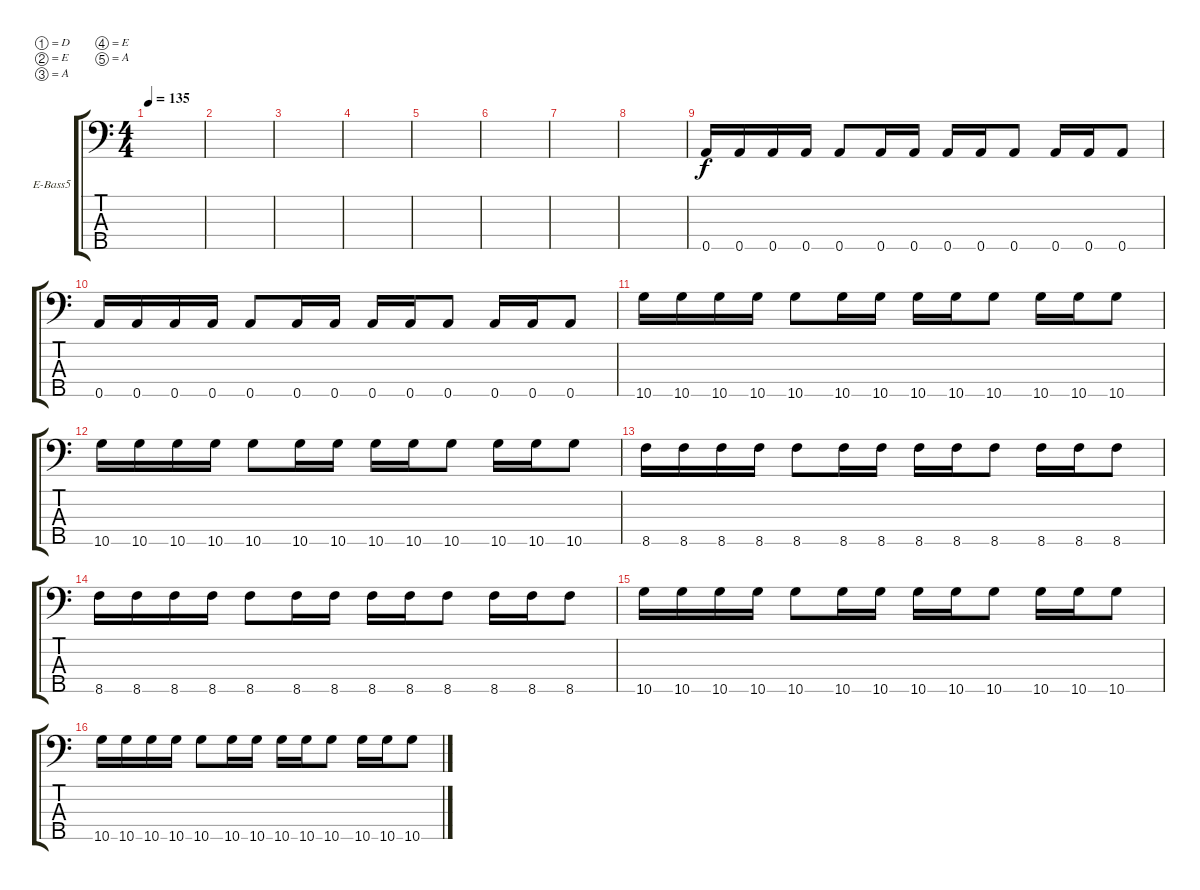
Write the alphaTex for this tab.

\defaultSystemsLayout 4
\bracketExtendMode groupsimilarinstruments
\firstSystemTrackNameOrientation horizontal
\otherSystemsTrackNameOrientation horizontal
\track ("Juanse" "E-Bass5") {instrument electricbassfinger}
\staff {score tabs}
\tuning (D3 E4 A2 E2 A1)
\ts (4 4)
\tempo 135
\clef f4
\scale
0.487395
\ks c
|
\scale
0.256303 |
\scale
0.256303 |
\scale
0.333333 |
\scale
0.333333 |
\scale
0.333333 |
\scale
0.333333 |
\scale
0.333333 |
\scale
0.333333 0.5.16 0.5.16 0.5.16 0.5.16 0.5.8 0.5.16 0.5.16 0.5.16 0.5.16 0.5.8 0.5.16 0.5.16 0.5.8 |
\scale
0.333333 0.5.16 0.5.16 0.5.16 0.5.16 0.5.8 0.5.16 0.5.16 0.5.16 0.5.16 0.5.8 0.5.16 0.5.16 0.5.8 |
\scale
0.333333 10.5.16 10.5.16 10.5.16 10.5.16 10.5.8 10.5.16 10.5.16 10.5.16 10.5.16 10.5.8 10.5.16 10.5.16 10.5.8 |
\scale
0.333333 10.5.16 10.5.16 10.5.16 10.5.16 10.5.8 10.5.16 10.5.16 10.5.16 10.5.16 10.5.8 10.5.16 10.5.16 10.5.8 |
\scale
0.333333 8.5.16 8.5.16 8.5.16 8.5.16 8.5.8 8.5.16 8.5.16 8.5.16 8.5.16 8.5.8 8.5.16 8.5.16 8.5.8 |
\scale
0.333333 8.5.16 8.5.16 8.5.16 8.5.16 8.5.8 8.5.16 8.5.16 8.5.16 8.5.16 8.5.8 8.5.16 8.5.16 8.5.8 |
\scale
0.333333 10.5.16 10.5.16 10.5.16 10.5.16 10.5.8 10.5.16 10.5.16 10.5.16 10.5.16 10.5.8 10.5.16 10.5.16 10.5.8 |
\scale
0.333333 10.5.16 10.5.16 10.5.16 10.5.16 10.5.8 10.5.16 10.5.16 10.5.16 10.5.16 10.5.8 10.5.16 10.5.16 10.5.8
